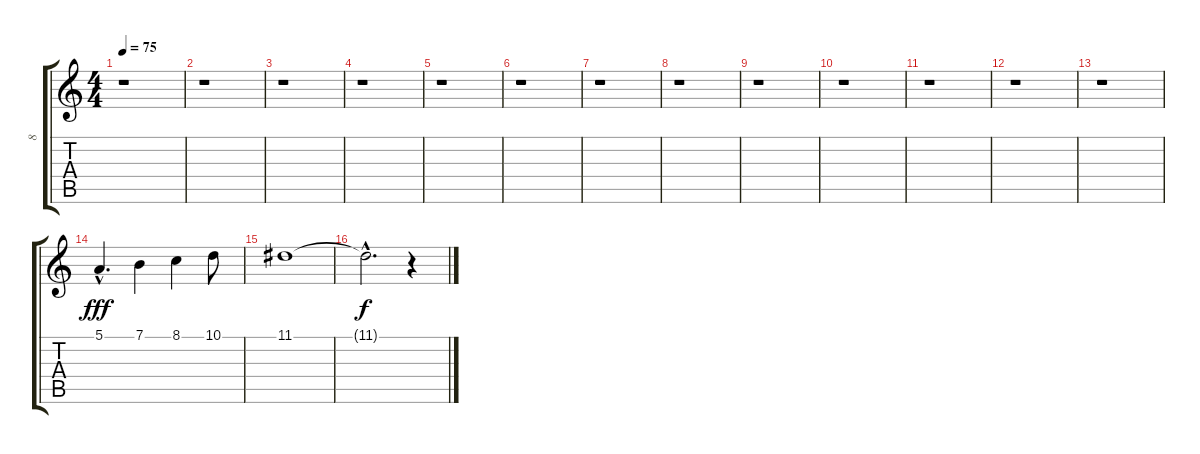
\track ("8" "8") {instrument flute}
\staff {score tabs}
\tuning (E4 B3 G3 D3 A2 E2) {hide}
\ts (4 4)
\tempo 75
\clef g2
\ks c
r.1{dy f} |
r.1 |
r.1 |
r.1 |
r.1 |
r.1 |
r.1 |
r.1 |
r.1 |
r.1 |
r.1 |
r.1 |
r.1 |
5.1{hac}.4{d dy fff} 7.1.4 8.1.4 10.1.8 |
11.1.1 |
11.1{hac t}.2{d dy f} r.4
